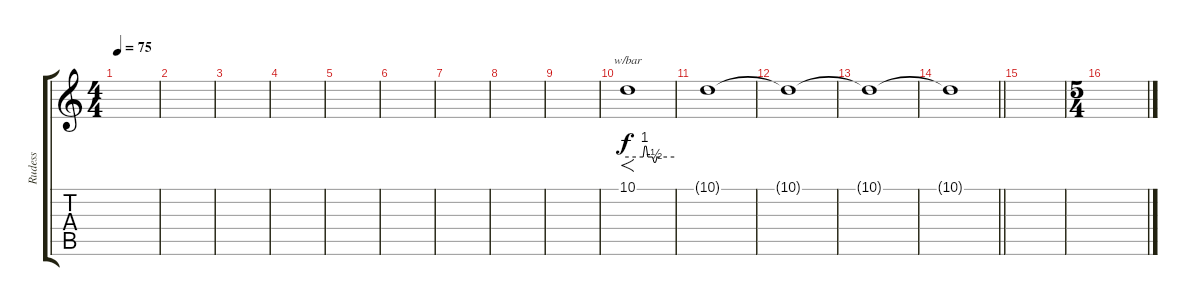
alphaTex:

\track ("Rudess" "Rudess") {instrument pad4choir}
\staff {score tabs}
\tuning (E4 B3 G3 D3 A2 E2) {hide}
\ts (4 4)
\tempo 75
\clef g2
\ks c
|
|
|
|
|
|
|
|
|
10.1.1{f tbe (custom default 0 0 20 0 22 4 24 4 26 0 32 0 34 -2 36 -2 38 0 60 0) instrument stringensemble1} |
10.1{t}.1 |
10.1{t}.1 |
10.1{t}.1 |
\barLineRight lightlight
10.1{t}.1 |
|
\ts (5 4)
